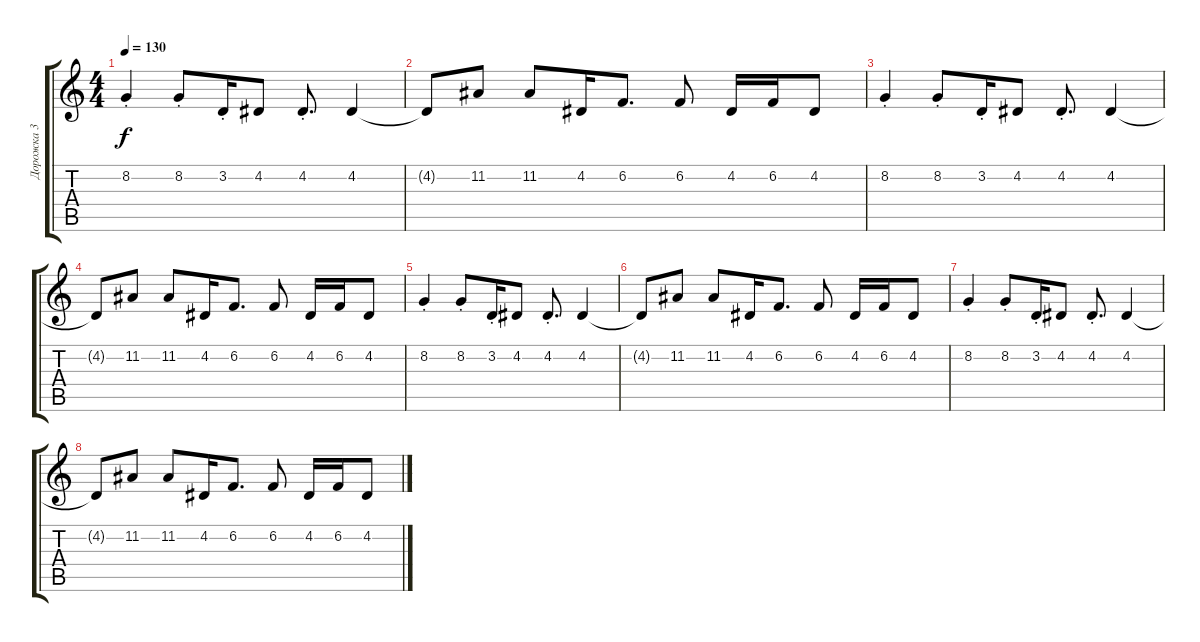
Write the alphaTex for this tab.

\track ("Дорожка 3" "Дорожка 3") {instrument kalimba}
\staff {score tabs}
\tuning (E4 B3 G3 D3 A2 E2) {hide}
\ts (4 4)
\tempo 130
\clef g2
\ks c
8.2{st}.4{dy f instrument kalimba} 8.2{st}.8 3.2{st}.16 4.2.8 4.2{st}.8{d} 4.2.4 |
4.2{t}.8 11.2.8 11.2.8 4.2.16 6.2.8{d} 6.2.8 4.2.16 6.2.16 4.2.8 |
8.2{st}.4 8.2{st}.8 3.2{st}.16 4.2.8 4.2{st}.8{d} 4.2.4 |
4.2{t}.8 11.2.8 11.2.8 4.2.16 6.2.8{d} 6.2.8 4.2.16 6.2.16 4.2.8 |
8.2{st}.4 8.2{st}.8 3.2{st}.16 4.2.8 4.2{st}.8{d} 4.2.4 |
4.2{t}.8 11.2.8 11.2.8 4.2.16 6.2.8{d} 6.2.8 4.2.16 6.2.16 4.2.8 |
8.2{st}.4 8.2{st}.8 3.2{st}.16 4.2.8 4.2{st}.8{d} 4.2.4 |
4.2{t}.8 11.2.8 11.2.8 4.2.16 6.2.8{d} 6.2.8 4.2.16 6.2.16 4.2.8
